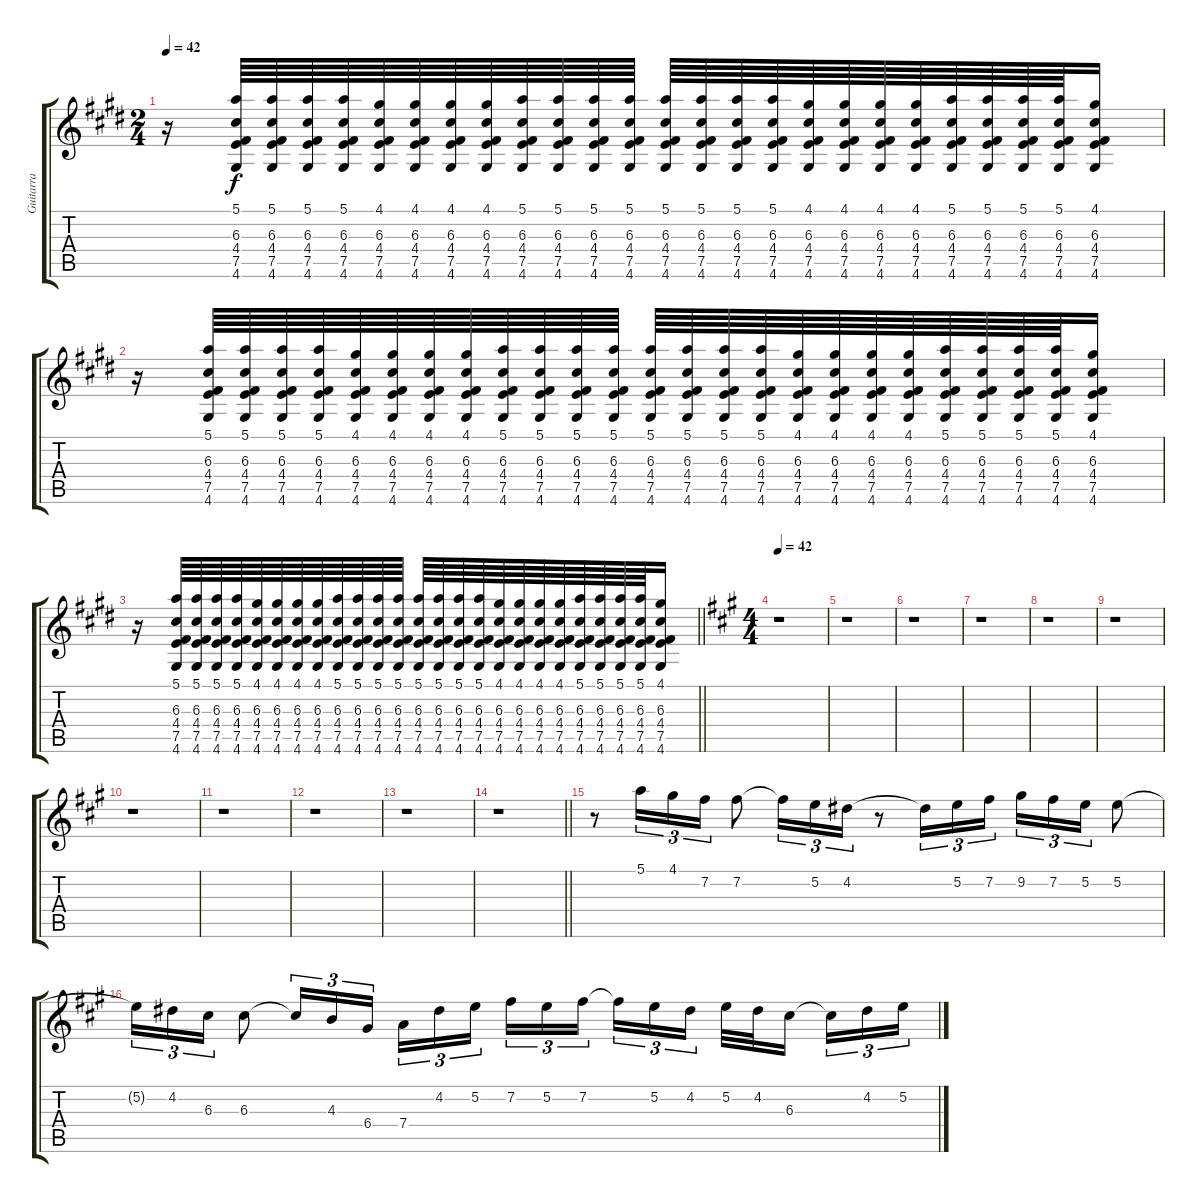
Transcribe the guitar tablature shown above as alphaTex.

\track ("Guitarra  Clasica" "Guitarra  ") {instrument acousticguitarnylon}
\staff {score tabs}
\tuning (E4 B3 G3 D3 A2 E2) {hide}
\ts (2 4)
\tempo 42
\clef g2
\ks e
r.16{dy f} (5.1 6.3 4.4 7.5 4.6).64 (5.1 6.3 4.4 7.5 4.6).64 (5.1 6.3 4.4 7.5 4.6).64 (5.1 6.3 4.4 7.5 4.6).64 (4.1 6.3 4.4 7.5 4.6).64 (4.1 6.3 4.4 7.5 4.6).64 (4.1 6.3 4.4 7.5 4.6).64 (4.1 6.3 4.4 7.5 4.6).64 (5.1 6.3 4.4 7.5 4.6).64 (5.1 6.3 4.4 7.5 4.6).64 (5.1 6.3 4.4 7.5 4.6).64 (5.1 6.3 4.4 7.5 4.6).64 (5.1 6.3 4.4 7.5 4.6).64 (5.1 6.3 4.4 7.5 4.6).64 (5.1 6.3 4.4 7.5 4.6).64 (5.1 6.3 4.4 7.5 4.6).64 (4.1 6.3 4.4 7.5 4.6).64 (4.1 6.3 4.4 7.5 4.6).64 (4.1 6.3 4.4 7.5 4.6).64 (4.1 6.3 4.4 7.5 4.6).64 (5.1 6.3 4.4 7.5 4.6).64 (5.1 6.3 4.4 7.5 4.6).64 (5.1 6.3 4.4 7.5 4.6).64 (5.1 6.3 4.4 7.5 4.6).64 (4.1 6.3 4.4 7.5 4.6).16 |
r.16 (5.1 6.3 4.4 7.5 4.6).64 (5.1 6.3 4.4 7.5 4.6).64 (5.1 6.3 4.4 7.5 4.6).64 (5.1 6.3 4.4 7.5 4.6).64 (4.1 6.3 4.4 7.5 4.6).64 (4.1 6.3 4.4 7.5 4.6).64 (4.1 6.3 4.4 7.5 4.6).64 (4.1 6.3 4.4 7.5 4.6).64 (5.1 6.3 4.4 7.5 4.6).64 (5.1 6.3 4.4 7.5 4.6).64 (5.1 6.3 4.4 7.5 4.6).64 (5.1 6.3 4.4 7.5 4.6).64 (5.1 6.3 4.4 7.5 4.6).64 (5.1 6.3 4.4 7.5 4.6).64 (5.1 6.3 4.4 7.5 4.6).64 (5.1 6.3 4.4 7.5 4.6).64 (4.1 6.3 4.4 7.5 4.6).64 (4.1 6.3 4.4 7.5 4.6).64 (4.1 6.3 4.4 7.5 4.6).64 (4.1 6.3 4.4 7.5 4.6).64 (5.1 6.3 4.4 7.5 4.6).64 (5.1 6.3 4.4 7.5 4.6).64 (5.1 6.3 4.4 7.5 4.6).64 (5.1 6.3 4.4 7.5 4.6).64 (4.1 6.3 4.4 7.5 4.6).16 |
\barLineRight lightlight
r.16 (5.1 6.3 4.4 7.5 4.6).64 (5.1 6.3 4.4 7.5 4.6).64 (5.1 6.3 4.4 7.5 4.6).64 (5.1 6.3 4.4 7.5 4.6).64 (4.1 6.3 4.4 7.5 4.6).64 (4.1 6.3 4.4 7.5 4.6).64 (4.1 6.3 4.4 7.5 4.6).64 (4.1 6.3 4.4 7.5 4.6).64 (5.1 6.3 4.4 7.5 4.6).64 (5.1 6.3 4.4 7.5 4.6).64 (5.1 6.3 4.4 7.5 4.6).64 (5.1 6.3 4.4 7.5 4.6).64 (5.1 6.3 4.4 7.5 4.6).64 (5.1 6.3 4.4 7.5 4.6).64 (5.1 6.3 4.4 7.5 4.6).64 (5.1 6.3 4.4 7.5 4.6).64 (4.1 6.3 4.4 7.5 4.6).64 (4.1 6.3 4.4 7.5 4.6).64 (4.1 6.3 4.4 7.5 4.6).64 (4.1 6.3 4.4 7.5 4.6).64 (5.1 6.3 4.4 7.5 4.6).64 (5.1 6.3 4.4 7.5 4.6).64 (5.1 6.3 4.4 7.5 4.6).64 (5.1 6.3 4.4 7.5 4.6).64 (4.1 6.3 4.4 7.5 4.6).16 |
\ts (4 4)
\tempo 42
\ks a
r.1 |
r.1 |
r.1 |
r.1 |
r.1 |
r.1 |
r.1 |
r.1 |
r.1 |
r.1 |
\barLineRight lightlight
r.1 |
r.8 5.1.16{tu (3 2)} 4.1.16{tu (3 2)} 7.2.16{tu (3 2)} 7.2.8 7.2{t}.16{tu (3 2)} 5.2.16{tu (3 2)} 4.2.16{tu (3 2)} r.8 4.2{t}.16{tu (3 2)} 5.2.16{tu (3 2)} 7.2.16{tu (3 2)} 9.2.16{tu (3 2)} 7.2.16{tu (3 2)} 5.2.16{tu (3 2)} 5.2.8 |
5.2{t}.16{tu (3 2)} 4.2.16{tu (3 2)} 6.3.16{tu (3 2)} 6.3.8 6.3{t}.16{tu (3 2)} 4.3.16{tu (3 2)} 6.4.16{tu (3 2)} 7.4.16{tu (3 2)} 4.2.16{tu (3 2)} 5.2.16{tu (3 2)} 7.2.16{tu (3 2)} 5.2.16{tu (3 2)} 7.2.16{tu (3 2)} 7.2{t}.16{tu (3 2)} 5.2.16{tu (3 2)} 4.2.16{tu (3 2)} 5.2.32 4.2.32 6.3.16 6.3{t}.16{tu (3 2)} 4.2.16{tu (3 2)} 5.2.16{tu (3 2)}
